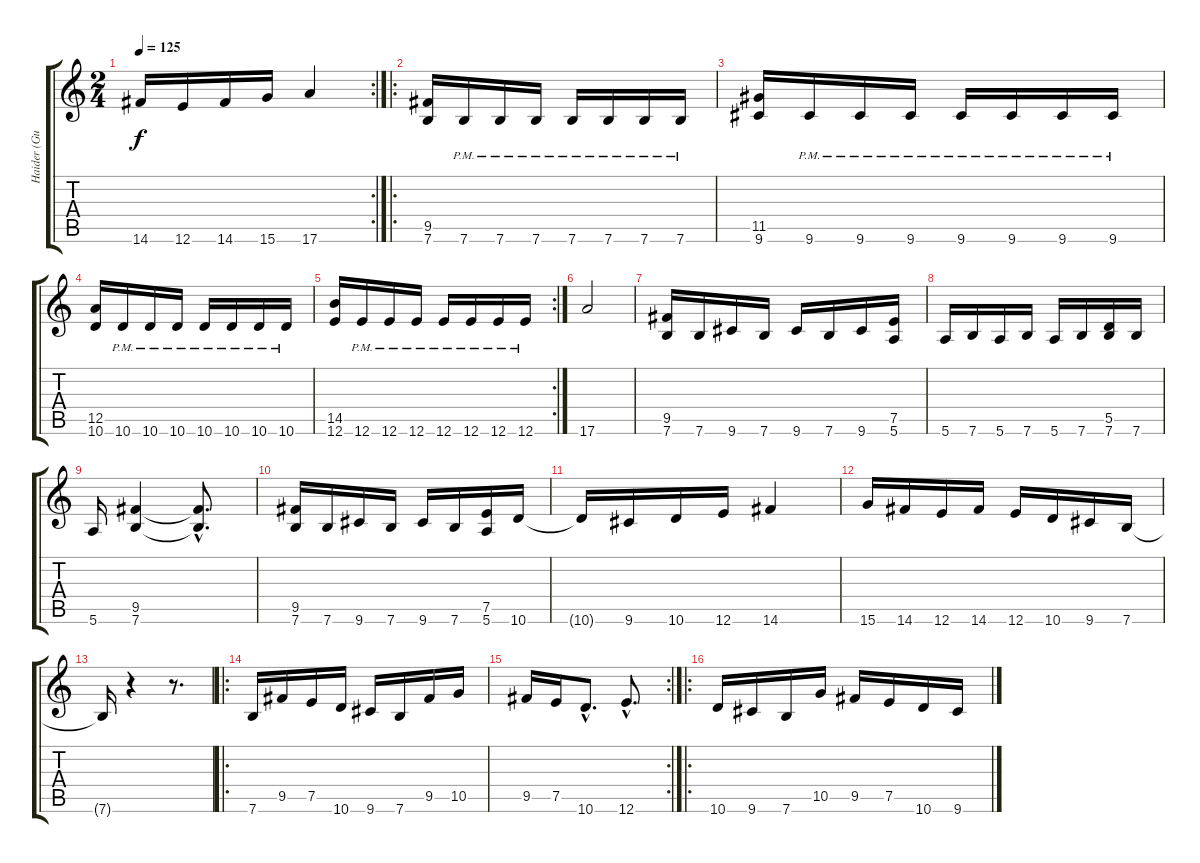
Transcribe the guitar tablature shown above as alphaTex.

\track ("Haider (Guitar 1)" "Haider (Gu") {instrument overdrivenguitar}
\staff {score tabs}
\tuning (E4 B3 G3 D3 A2 E2) {hide}
\rc 2
\ts (2 4)
\tempo 125
\clef g2
\ks c
14.6.16{dy f} 12.6.16 14.6.16 15.6.16 17.6.4 |
\ro
(9.5 7.6).16 7.6{pm}.16 7.6{pm}.16 7.6{pm}.16 7.6{pm}.16 7.6{pm}.16 7.6{pm}.16 7.6{pm}.16 |
(11.5 9.6).16 9.6{pm}.16 9.6{pm}.16 9.6{pm}.16 9.6{pm}.16 9.6{pm}.16 9.6{pm}.16 9.6{pm}.16 |
(12.5 10.6).16 10.6{pm}.16 10.6{pm}.16 10.6{pm}.16 10.6{pm}.16 10.6{pm}.16 10.6{pm}.16 10.6{pm}.16 |
\rc 2
(14.5 12.6).16 12.6{pm}.16 12.6{pm}.16 12.6{pm}.16 12.6{pm}.16 12.6{pm}.16 12.6{pm}.16 12.6{pm}.16 |
17.6.2 |
(9.5 7.6).16 7.6.16 9.6.16 7.6.16 9.6.16 7.6.16 9.6.16 (7.5 5.6).16 |
5.6.16 7.6.16 5.6.16 7.6.16 5.6.16 7.6.16 (5.5 7.6).16 7.6.16 |
5.6.16 (9.5 7.6).4 (9.5{hac t} 7.6{hac t}).8{d} |
(9.5 7.6).16 7.6.16 9.6.16 7.6.16 9.6.16 7.6.16 (7.5 5.6).16 10.6.16 |
10.6{t}.16 9.6.16 10.6.16 12.6.16 14.6.4 |
15.6.16 14.6.16 12.6.16 14.6.16 12.6.16 10.6.16 9.6.16 7.6.16 |
7.6{t}.16 r.4 r.8{d} |
\ro
7.6.16 9.5.16 7.5.16 10.6.16 9.6.16 7.6.16 9.5.16 10.5.16 |
\rc 2
9.5.16 7.5.16 10.6{hac}.8{d} 12.6{hac}.8{d} |
\ro
10.6.16 9.6.16 7.6.16 10.5.16 9.5.16 7.5.16 10.6.16 9.6.16
